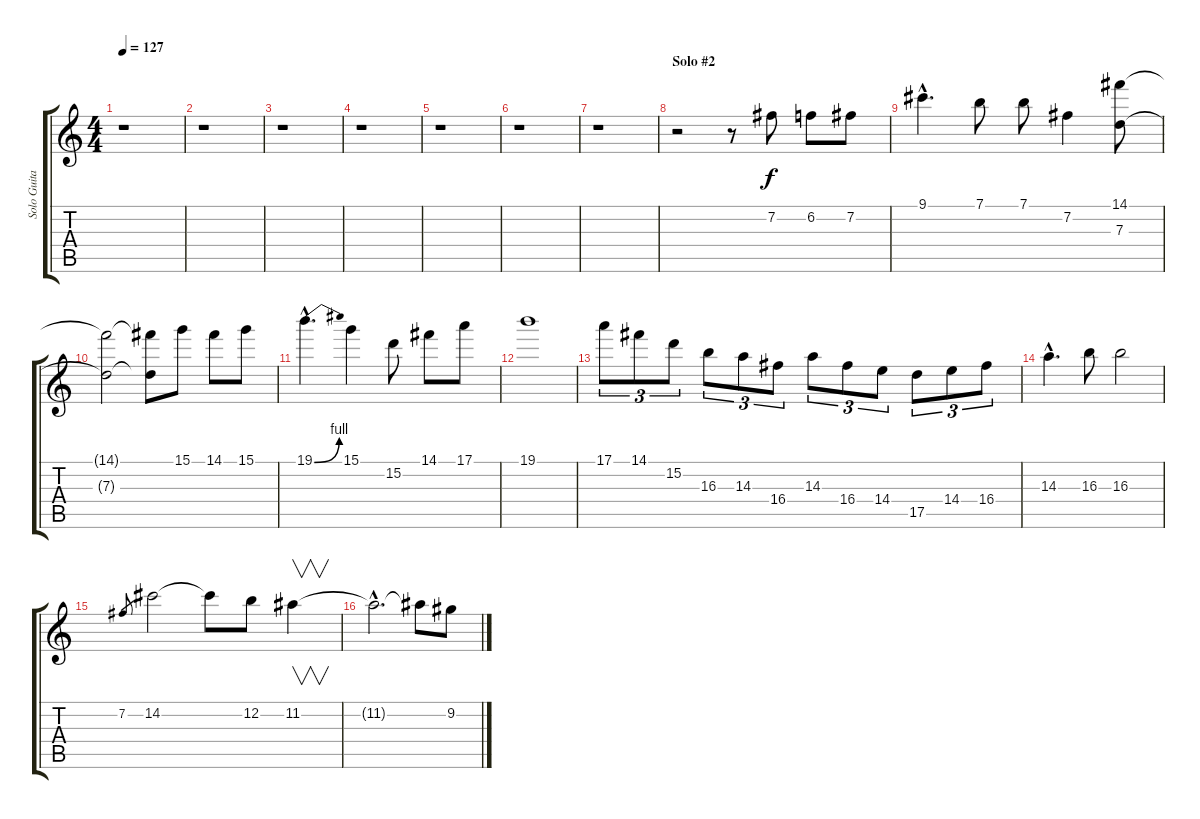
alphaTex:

\track ("Solo Guitar" "Solo Guita") {instrument distortionguitar}
\staff {score tabs}
\tuning (E4 B3 G3 D3 A2 E2) {hide}
\ts (4 4)
\tempo 127
\clef g2
\ks c
r.1{dy f} |
r.1 |
r.1 |
r.1 |
r.1 |
r.1 |
r.1 |
\section ("" "Solo #2")
r.2 r.8 7.2.8 6.2.8 7.2.8 |
9.1{hac}.4{d} 7.1.8 7.1.8 7.2.4 (14.1 7.3).8 |
(14.1{t} 7.3{t}).2 (14.1{t} 7.3{t}).8 15.1.8 14.1.8 15.1.8 |
19.1{be (bend 0 0 60 4) hac}.4{d} 15.1.4 15.2.8 14.1.8 17.1.8 |
19.1.1 |
17.1.8{tu (3 2)} 14.1.8{tu (3 2)} 15.2.8{tu (3 2)} 16.3.8{tu (3 2)} 14.3.8{tu (3 2)} 16.4.8{tu (3 2)} 14.3.8{tu (3 2)} 16.4.8{tu (3 2)} 14.4.8{tu (3 2)} 17.5.8{tu (3 2)} 14.4.8{tu (3 2)} 16.4.8{tu (3 2)} |
14.3{hac}.4{d} 16.3.8 16.3.2 |
7.2.8{gr} 14.2.2 14.2{t}.8 12.2.8 11.2.4{v} |
11.2{hac t}.2{d} 11.2{t}.8 9.2.8
